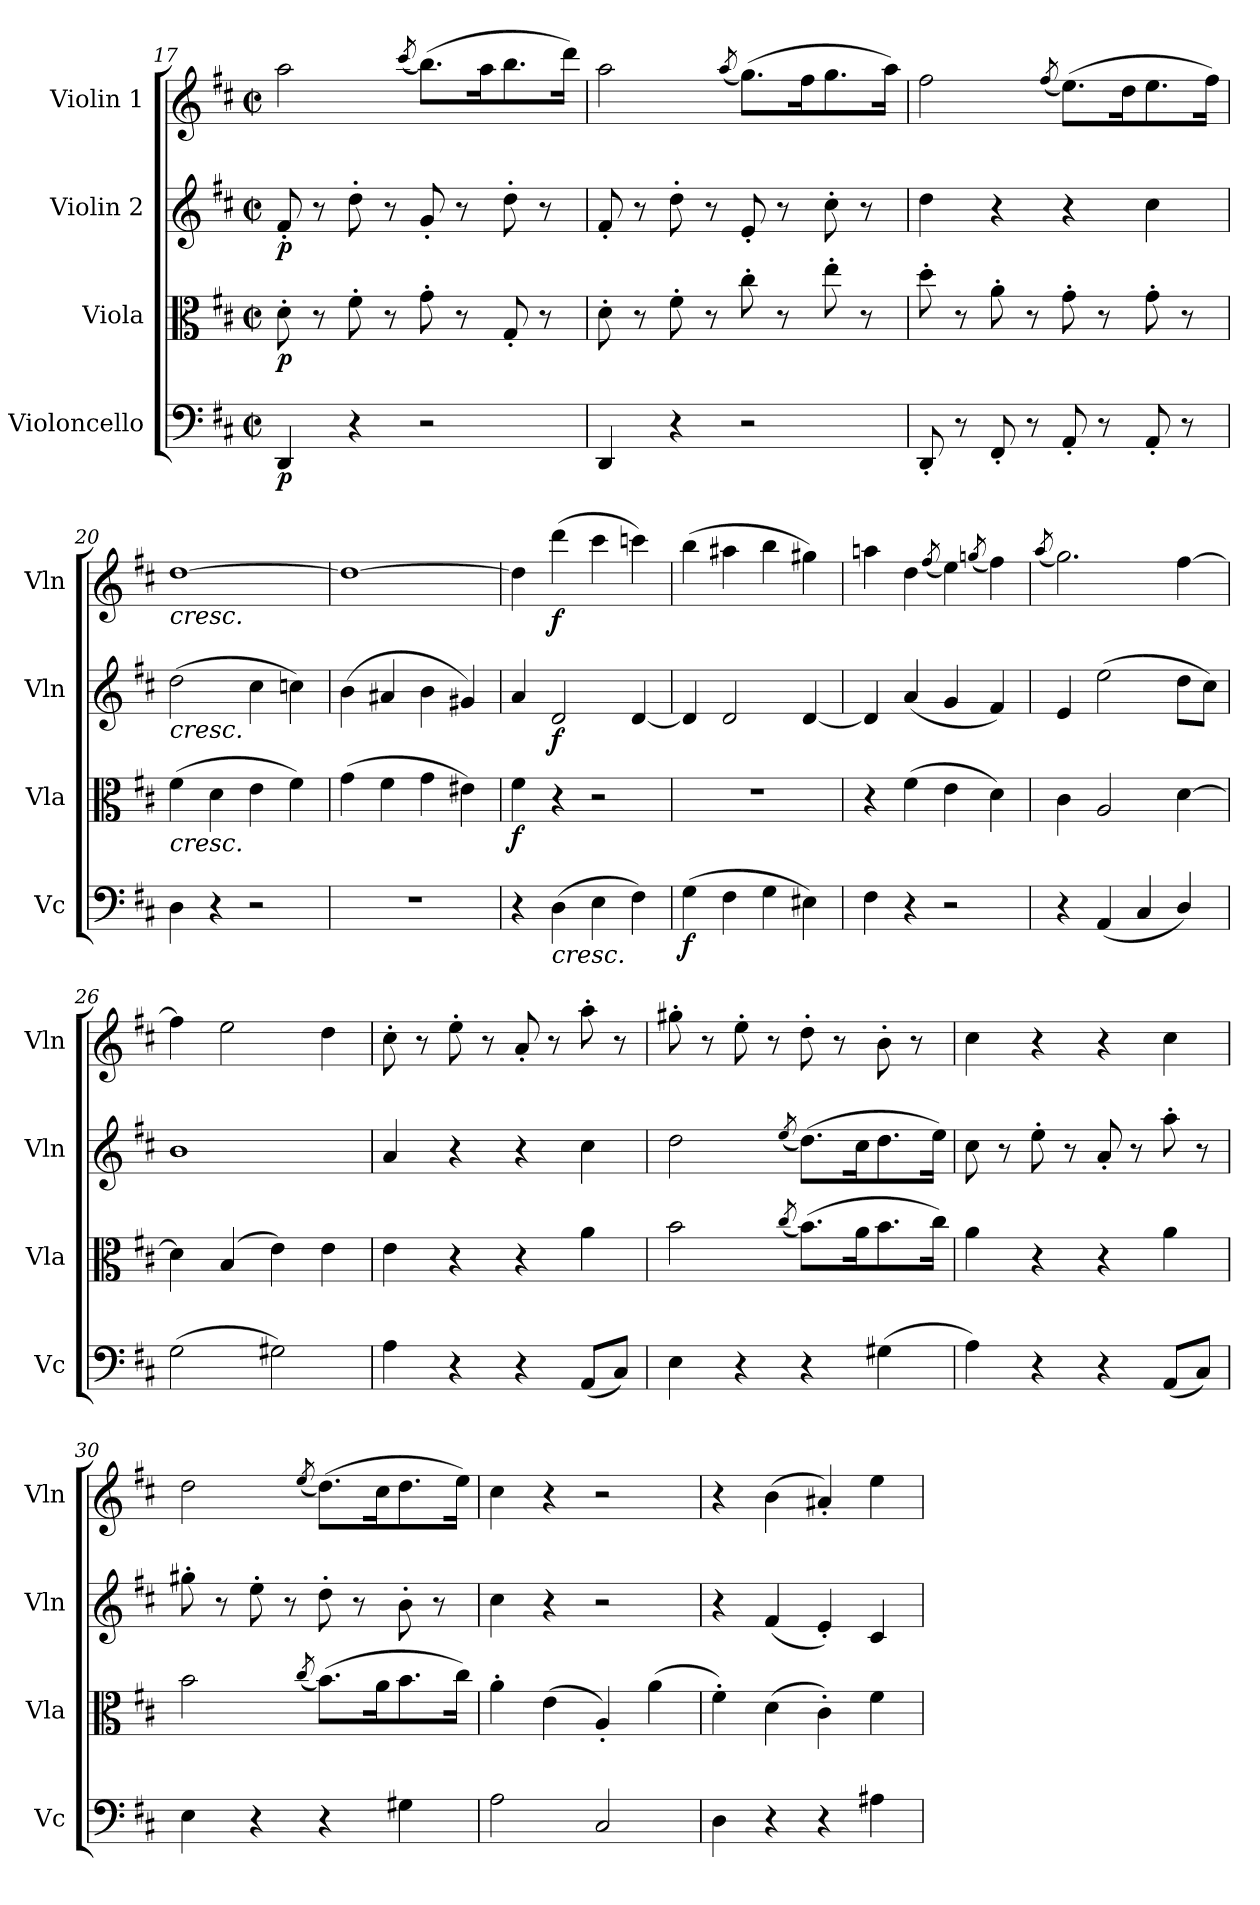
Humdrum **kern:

**kern	**dynam	**kern	**dynam	**kern	**dynam	**kern	**dynam
*part4	*part4	*part3	*part3	*part2	*part2	*part1	*part1
*staff4	*staff4	*staff3	*staff3	*staff2	*staff2	*staff1	*staff1
*I"Violoncello	*	*I"Viola	*	*I"Violin 2	*	*I"Violin 1	*
*I'Vc	*	*I'Vla	*	*I'Vln	*	*I'Vln	*
*clefF4	*	*clefC3	*	*clefG2	*	*clefG2	*
*k[f#c#]	*	*k[f#c#]	*	*k[f#c#]	*	*k[f#c#]	*
*M2/2	*	*M2/2	*	*M2/2	*	*M2/2	*
*met(c|)	*	*met(c|)	*	*met(c|)	*	*met(c|)	*
=17	=17	=17	=17	=17	=17	=17	=17
!	!LO:DY:b	!	!LO:DY:b	!	!LO:DY:b	!	!
4DD/	p	8d'\	p	8f#'/	p	2aa\	.
.	.	8r	.	8r	.	.	.
4r	.	8f#'\	.	8dd'\	.	.	.
.	.	8r	.	8r	.	.	.
.	.	.	.	.	.	(<8qccc#/	.
2r	.	8g'\	.	8g'/	.	(>8.bb\L)	.
.	.	8r	.	8r	.	.	.
.	.	.	.	.	.	16aa\K	.
.	.	8G'/	.	8dd'\	.	8.bb\	.
.	.	8r	.	8r	.	.	.
.	.	.	.	.	.	16ddd\Jk)	.
=18	=18	=18	=18	=18	=18	=18	=18
4DD/	.	8d'\	.	8f#'/	.	2aa\	.
.	.	8r	.	8r	.	.	.
4r	.	8f#'\	.	8dd'\	.	.	.
.	.	8r	.	8r	.	.	.
.	.	.	.	.	.	(<8qaa/	.
2r	.	8cc#'\	.	8e'/	.	(>8.gg\L)	.
.	.	8r	.	8r	.	.	.
.	.	.	.	.	.	16ff#\K	.
.	.	8ee'\	.	8cc#'\	.	8.gg\	.
.	.	8r	.	8r	.	.	.
.	.	.	.	.	.	16aa\Jk)	.
=19	=19	=19	=19	=19	=19	=19	=19
8DD'/	.	8dd'\	.	4dd\	.	2ff#\	.
8r	.	8r	.	.	.	.	.
8FF#'/	.	8a'\	.	4r	.	.	.
8r	.	8r	.	.	.	.	.
.	.	.	.	.	.	(<8qff#/	.
8AA'/	.	8g'\	.	4r	.	(>8.ee\L)	.
8r	.	8r	.	.	.	.	.
.	.	.	.	.	.	16dd\K	.
8AA'/	.	8g'\	.	4cc#\	.	8.ee\	.
8r	.	8r	.	.	.	.	.
.	.	.	.	.	.	16ff#\Jk)	.
!!LO:LB:g=z
=20	=20	=20	=20	=20	=20	=20	=20
!	!	!	!	!	!	!LO:TX:b:i:t=cresc.	!
!	!	!	!	!LO:TX:b:i:t=cresc.	!	!	!
!	!	!LO:TX:b:i:t=cresc.	!	!	!	!	!
4D\	.	(>4f#\	.	(>2dd\	.	[1dd	.
4r	.	4d\	.	.	.	.	.
2r	.	4e\	.	4cc#\	.	.	.
.	.	4f#\)	.	4ccn\)	.	.	.
=21	=21	=21	=21	=21	=21	=21	=21
1r	.	(>4g\	.	(>4b\	.	1dd_	.
.	.	4f#\	.	4a#X/	.	.	.
.	.	4g\	.	4b\	.	.	.
.	.	4e#X\)	.	4g#X/)	.	.	.
=22	=22	=22	=22	=22	=22	=22	=22
!	!	!	!LO:DY:b	!	!	!	!
4r	.	4f#\	f	4a/	.	4dd\]	.
!LO:TX:b:i:t=cresc.	!	!	!	!	!	!	!
!	!	!	!	!	!LO:DY:b	!	!LO:DY:b
(>4D\	.	4r	.	2d/	f	(>4ddd\	f
4E\	.	2r	.	.	.	4ccc#\	.
4F#\)	.	.	.	[4d/	.	4cccn\)	.
=23	=23	=23	=23	=23	=23	=23	=23
!	!LO:DY:b	!	!	!	!	!	!
(>4G\	f	1r	.	4d/]	.	(>4bb\	.
4F#\	.	.	.	2d/	.	4aa#X\	.
4G\	.	.	.	.	.	4bb\	.
4E#X\)	.	.	.	[4d/	.	4gg#X\)	.
=24	=24	=24	=24	=24	=24	=24	=24
4F#\	.	4r	.	4d/]	.	4aan\	.
4r	.	(>4f#\	.	(<4a/	.	4dd\	.
.	.	.	.	.	.	(<8qff#/	.
2r	.	4e\	.	4g/	.	4ee\)	.
.	.	.	.	.	.	(<8qggn/	.
.	.	4d\)	.	4f#/)	.	4ff#\)	.
=25	=25	=25	=25	=25	=25	=25	=25
.	.	.	.	.	.	(<8qaa/	.
4r	.	4c#\	.	4e/	.	2.gg\)	.
(<4AA/	.	2A/	.	(>2ee\	.	.	.
4C#/	.	.	.	.	.	.	.
4D/)	.	[4d\	.	8dd\L	.	[4ff#\	.
.	.	.	.	8cc#\J)	.	.	.
!!LO:LB:g=z
=26	=26	=26	=26	=26	=26	=26	=26
(>2G\	.	4d\]	.	1b	.	4ff#\]	.
.	.	(>4B/	.	.	.	2ee\	.
2G#X\)	.	4e\)	.	.	.	.	.
.	.	4e\	.	.	.	4dd\	.
=27	=27	=27	=27	=27	=27	=27	=27
4A\	.	4e\	.	4a/	.	8cc#'\	.
.	.	.	.	.	.	8r	.
4r	.	4r	.	4r	.	8ee'\	.
.	.	.	.	.	.	8r	.
4r	.	4r	.	4r	.	8a'/	.
.	.	.	.	.	.	8r	.
(<8AA/L	.	4a\	.	4cc#\	.	8aa'\	.
8C#/J)	.	.	.	.	.	8r	.
=28	=28	=28	=28	=28	=28	=28	=28
4E\	.	2b\	.	2dd\	.	8gg#X'\	.
.	.	.	.	.	.	8r	.
4r	.	.	.	.	.	8ee'\	.
.	.	.	.	.	.	8r	.
.	.	(<8qcc#/	.	(<8qee/	.	.	.
4r	.	(>8.b\L)	.	(>8.dd\L)	.	8dd'\	.
.	.	.	.	.	.	8r	.
.	.	16a\K	.	16cc#\K	.	.	.
(>4G#X\	.	8.b\	.	8.dd\	.	8b'\	.
.	.	.	.	.	.	8r	.
.	.	16cc#\Jk)	.	16ee\Jk)	.	.	.
=29	=29	=29	=29	=29	=29	=29	=29
4A\)	.	4a\	.	8cc#\	.	4cc#\	.
.	.	.	.	8r	.	.	.
4r	.	4r	.	8ee'\	.	4r	.
.	.	.	.	8r	.	.	.
4r	.	4r	.	8a'/	.	4r	.
.	.	.	.	8r	.	.	.
(<8AA/L	.	4a\	.	8aa'\	.	4cc#\	.
8C#/J)	.	.	.	8r	.	.	.
=30	=30	=30	=30	=30	=30	=30	=30
4E\	.	2b\	.	8gg#X'\	.	2dd\	.
.	.	.	.	8r	.	.	.
4r	.	.	.	8ee'\	.	.	.
.	.	.	.	8r	.	.	.
.	.	(<8qcc#/	.	.	.	(<8qee/	.
4r	.	(>8.b\L)	.	8dd'\	.	(>8.dd\L)	.
.	.	.	.	8r	.	.	.
.	.	16a\K	.	.	.	16cc#\K	.
4G#X\	.	8.b\	.	8b'\	.	8.dd\	.
.	.	.	.	8r	.	.	.
.	.	16cc#\Jk)	.	.	.	16ee\Jk)	.
!!LO:LB:g=z
=31	=31	=31	=31	=31	=31	=31	=31
2A\	.	4a'\	.	4cc#\	.	4cc#\	.
.	.	(>4e\	.	4r	.	4r	.
2C#/	.	4A'/)	.	2r	.	2r	.
.	.	(>4a\	.	.	.	.	.
=32	=32	=32	=32	=32	=32	=32	=32
4D\	.	4f#'\)	.	4r	.	4r	.
4r	.	(>4d\	.	(<4f#/	.	(>4b\	.
4r	.	4c#'\)	.	4e'/)	.	4a#X'/)	.
4A#X\	.	4f#\	.	4c#/	.	4ee\	.
=	=	=	=	=	=	=	=
*-	*-	*-	*-	*-	*-	*-	*-
